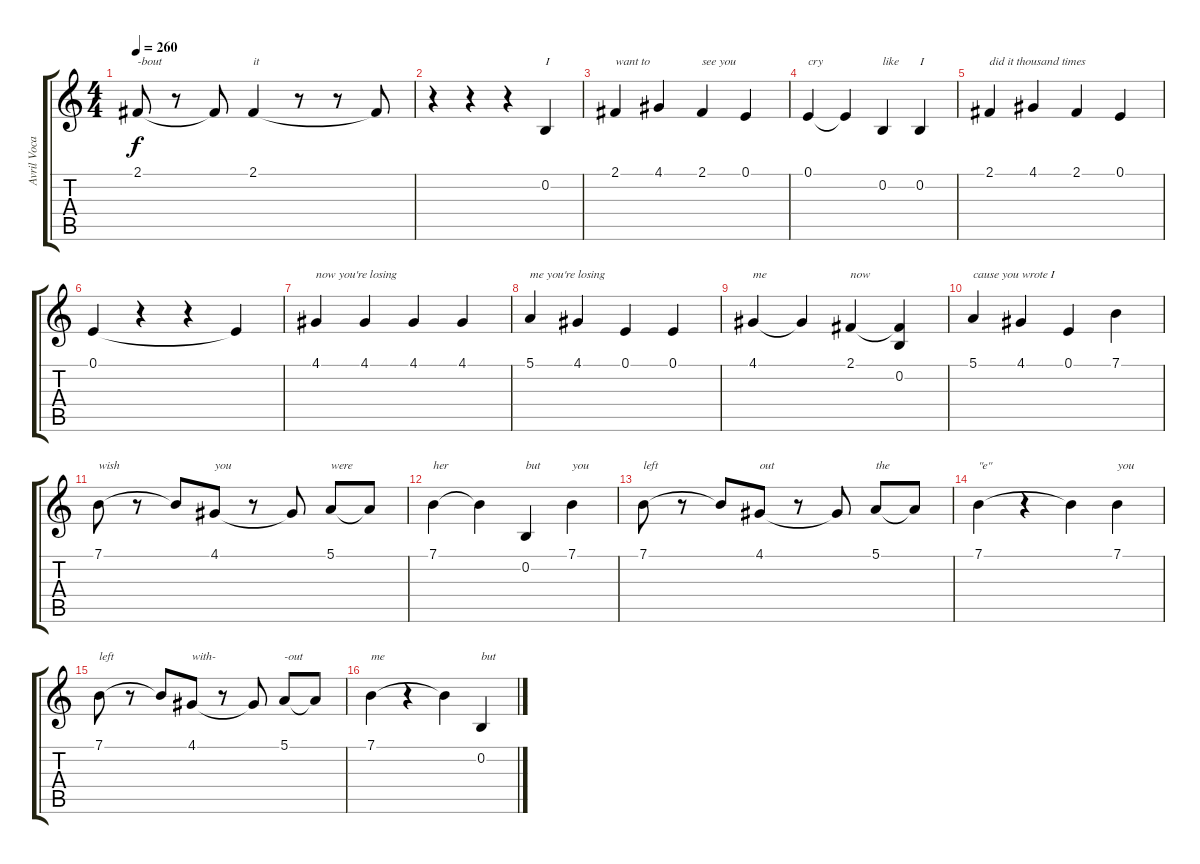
\track ("Avril Vocals" "Avril Voca") {instrument clarinet}
\staff {score tabs}
\tuning (E4 B3 G3 D3 A2 E2) {hide}
\ts (4 4)
\tempo 260
\clef g2
\ks c
2.1.8{txt "-bout" dy f} r.8 2.1{t}.8 2.1.4{txt "it"} r.8 r.8 2.1{t}.8 |
r.4 r.4 r.4 0.2.4{txt "I"} |
2.1.4{txt "want to"} 4.1.4 2.1.4{txt "see you"} 0.1.4 |
0.1.4{txt "cry"} 0.1{t}.4 0.2.4{txt "like"} 0.2.4{txt "I"} |
2.1.4{txt "did it thousand times"} 4.1.4 2.1.4 0.1.4 |
0.1.4 r.4 r.4 0.1{t}.4 |
4.1.4{txt "now you're losing"} 4.1.4 4.1.4 4.1.4 |
5.1.4{txt "me you're losing"} 4.1.4 0.1.4 0.1.4 |
4.1.4{txt "me"} 4.1{t}.4 2.1.4{txt "now"} (2.1{t} 0.2).4 |
5.1.4{txt "cause you wrote I"} 4.1.4 0.1.4 7.1.4 |
7.1.8{txt "wish"} r.8 7.1{t}.8 4.1.8{txt "you"} r.8 4.1{t}.8 5.1.8{txt "were"} 5.1{t}.8 |
7.1.4{txt "her"} 7.1{t}.4 0.2.4{txt "but"} 7.1.4{txt "you"} |
7.1.8{txt "left"} r.8 7.1{t}.8 4.1.8{txt "out"} r.8 4.1{t}.8 5.1.8{txt "the"} 5.1{t}.8 |
7.1.4{txt "\"e\""} r.4 7.1{t}.4 7.1.4{txt "you"} |
7.1.8{txt "left"} r.8 7.1{t}.8 4.1.8{txt "with-"} r.8 4.1{t}.8 5.1.8{txt "-out"} 5.1{t}.8 |
7.1.4{txt "me"} r.4 7.1{t}.4 0.2.4{txt "but"}
